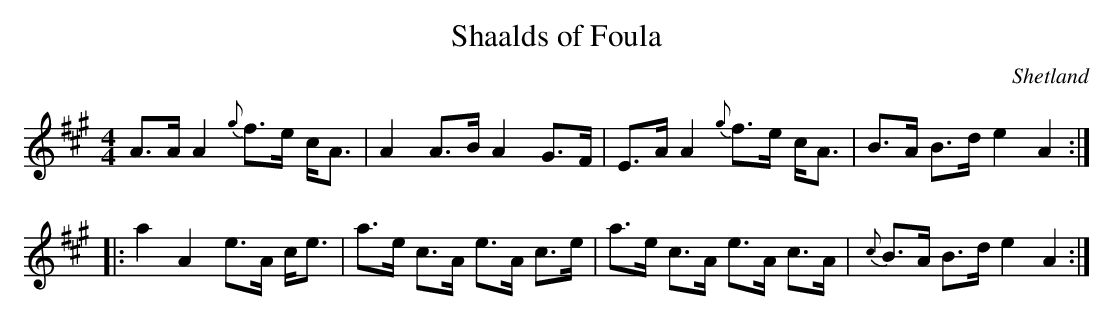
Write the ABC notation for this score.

X:1
T:Shaalds of Foula
M:4/4
O:Shetland
K:A major
A>AA2 {g}f>e c<A | A2A>B A2G>F |\
E>AA2 {g}f>e c<A | B>A B>d e2A2:|
|:\
a2A2 e>A c<e | a>e c>A e>A c>e|\
a>e c>A e>A c>A | {c}B>A B>d e2A2:|
